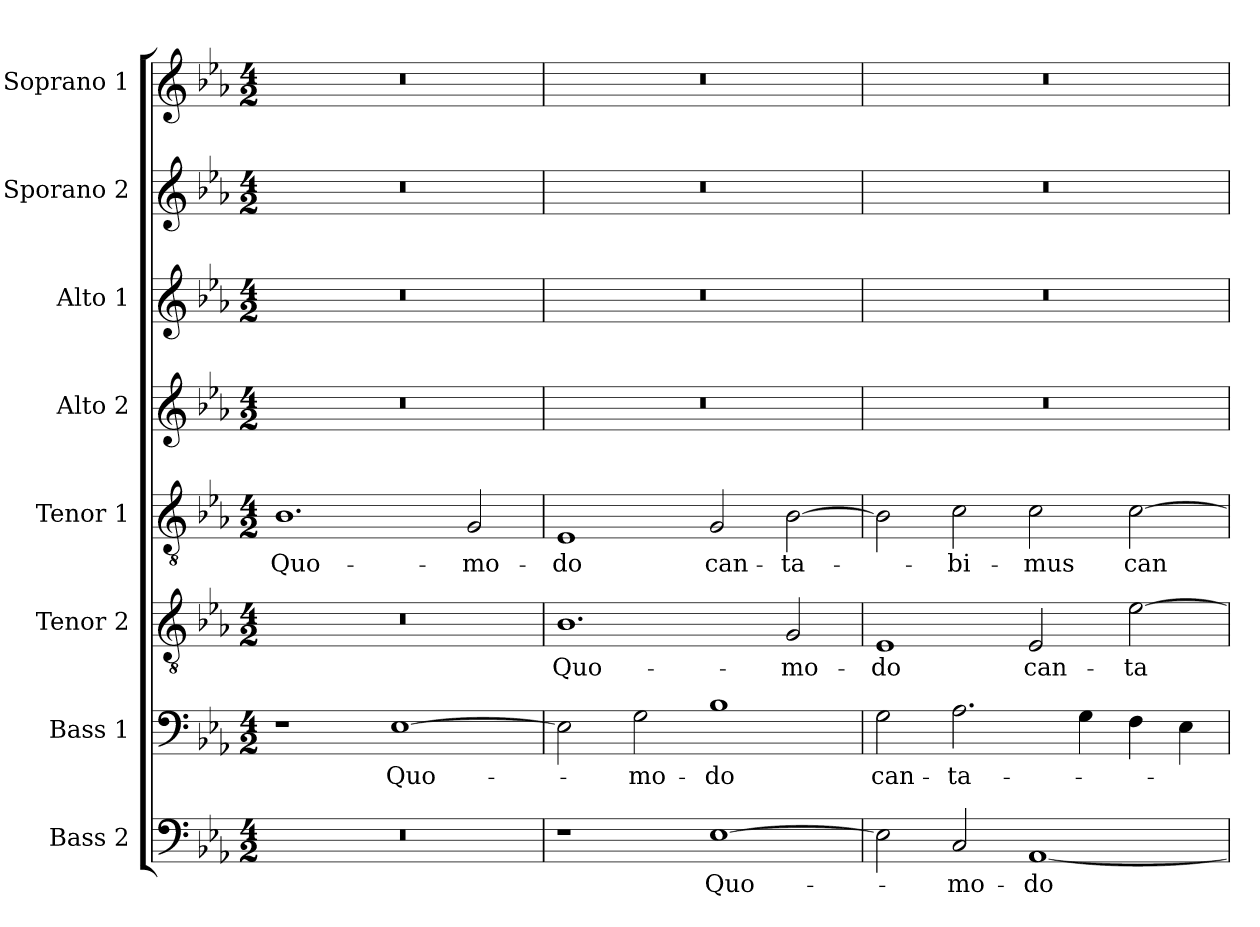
**kern	**text	**kern	**text	**kern	**text	**kern	**text	**kern	**kern	**kern	**kern
*part8	*part8	*part7	*part7	*part6	*part6	*part5	*part5	*part4	*part3	*part2	*part1
*staff8	*staff8	*staff7	*staff7	*staff6	*staff6	*staff5	*staff5	*staff4	*staff3	*staff2	*staff1
*I"Bass 2	*	*I"Bass 1	*	*I"Tenor 2	*	*I"Tenor 1	*	*I"Alto 2	*I"Alto 1	*I"Sporano 2	*I"Soprano 1
*I'B.	*	*I'B.	*	*I'T.	*	*I'T.	*	*I'A.	*I'A.	*I'S.	*I'S.
!!LO:PB:g=z
*clefF4	*	*clefF4	*	*clefGv2	*	*clefGv2	*	*clefG2	*clefG2	*clefG2	*clefG2
*	*	*	*	*ITrd7c12	*	*ITrd7c12	*	*	*	*	*
*k[b-e-a-]	*	*k[b-e-a-]	*	*k[b-e-a-]	*	*k[b-e-a-]	*	*k[b-e-a-]	*k[b-e-a-]	*k[b-e-a-]	*k[b-e-a-]
*E-:	*	*E-:	*	*E-:	*	*E-:	*	*E-:	*E-:	*E-:	*E-:
*M4/2	*	*M4/2	*	*M4/2	*	*M4/2	*	*M4/2	*M4/2	*M4/2	*M4/2
=1	=1	=1	=1	=1	=1	=1	=1	=1	=1	=1	=1
!LO:N:vis=1	!	!	!	!LO:N:vis=1	!	!	!	!	!	!	!
!	!	!	!	!	!	!	!LO:LY:b:color=#000000	!LO:N:vis=1	!LO:N:vis=1	!LO:N:vis=1	!LO:N:vis=1
0r	.	1r	.	0r	.	1.BB-i	Quo-	0r	0r	0r	0r
!	!	!	!LO:LY:b:color=#000000	!	!	!	!	!	!	!	!
.	.	[>1E-i	Quo-	.	.	.	.	.	.	.	.
!	!	!	!	!	!	!	!LO:LY:b:color=#000000	!	!	!	!
.	.	.	.	.	.	2GGi/	-mo-	.	.	.	.
=2	=2	=2	=2	=2	=2	=2	=2	=2	=2	=2	=2
!	!	!	!	!	!LO:LY:b:color=#000000	!	!	!	!	!	!
!	!	!	!	!	!	!	!LO:LY:b:color=#000000	!LO:N:vis=1	!LO:N:vis=1	!LO:N:vis=1	!LO:N:vis=1
1r	.	2E-i\]	.	1.BB-i	Quo-	1EE-i	-do	0r	0r	0r	0r
!	!	!	!LO:LY:b:color=#000000	!	!	!	!	!	!	!	!
.	.	2Gi\	-mo-	.	.	.	.	.	.	.	.
!	!LO:LY:b:color=#000000	!	!	!	!	!	!	!	!	!	!
!	!	!	!LO:LY:b:color=#000000	!	!	!	!	!	!	!	!
!	!	!	!	!	!	!	!LO:LY:b:color=#000000	!	!	!	!
[>1E-i	Quo-	1B-i	-do	.	.	2GGi/	can-	.	.	.	.
!	!	!	!	!	!LO:LY:b:color=#000000	!	!	!	!	!	!
!	!	!	!	!	!	!	!LO:LY:b:color=#000000	!	!	!	!
.	.	.	.	2GGi/	-mo-	[>2BB-i\	-ta-	.	.	.	.
=3	=3	=3	=3	=3	=3	=3	=3	=3	=3	=3	=3
!	!	!	!LO:LY:b:color=#000000	!	!	!	!	!	!	!	!
!	!	!	!	!	!LO:LY:b:color=#000000	!	!	!LO:N:vis=1	!LO:N:vis=1	!LO:N:vis=1	!LO:N:vis=1
2E-i\]	.	2Gi\	can-	1EE-i	-do	2BB-i\]	.	0r	0r	0r	0r
!	!LO:LY:b:color=#000000	!	!	!	!	!	!	!	!	!	!
!	!	!	!LO:LY:b:color=#000000	!	!	!	!	!	!	!	!
!	!	!	!	!	!	!	!LO:LY:b:color=#000000	!	!	!	!
2Ci/	-mo-	2.A-i\	-ta-	.	.	2Ci\	-bi-	.	.	.	.
!	!LO:LY:b:color=#000000	!	!	!	!	!	!	!	!	!	!
!	!	!	!	!	!LO:LY:b:color=#000000	!	!	!	!	!	!
!	!	!	!	!	!	!	!LO:LY:b:color=#000000	!	!	!	!
[<1AA-i	-do	.	.	2EE-i/	can-	2Ci\	-mus	.	.	.	.
.	.	4Gi\	.	.	.	.	.	.	.	.	.
!	!	!	!	!	!LO:LY:b:color=#000000	!	!	!	!	!	!
!	!	!	!	!	!	!	!LO:LY:b:color=#000000	!	!	!	!
.	.	4Fi\	.	[>2E-i\	-ta-	[>2Ci\	can-	.	.	.	.
.	.	4E-i\	.	.	.	.	.	.	.	.	.
=	=	=	=	=	=	=	=	=	=	=	=
*-	*-	*-	*-	*-	*-	*-	*-	*-	*-	*-	*-
